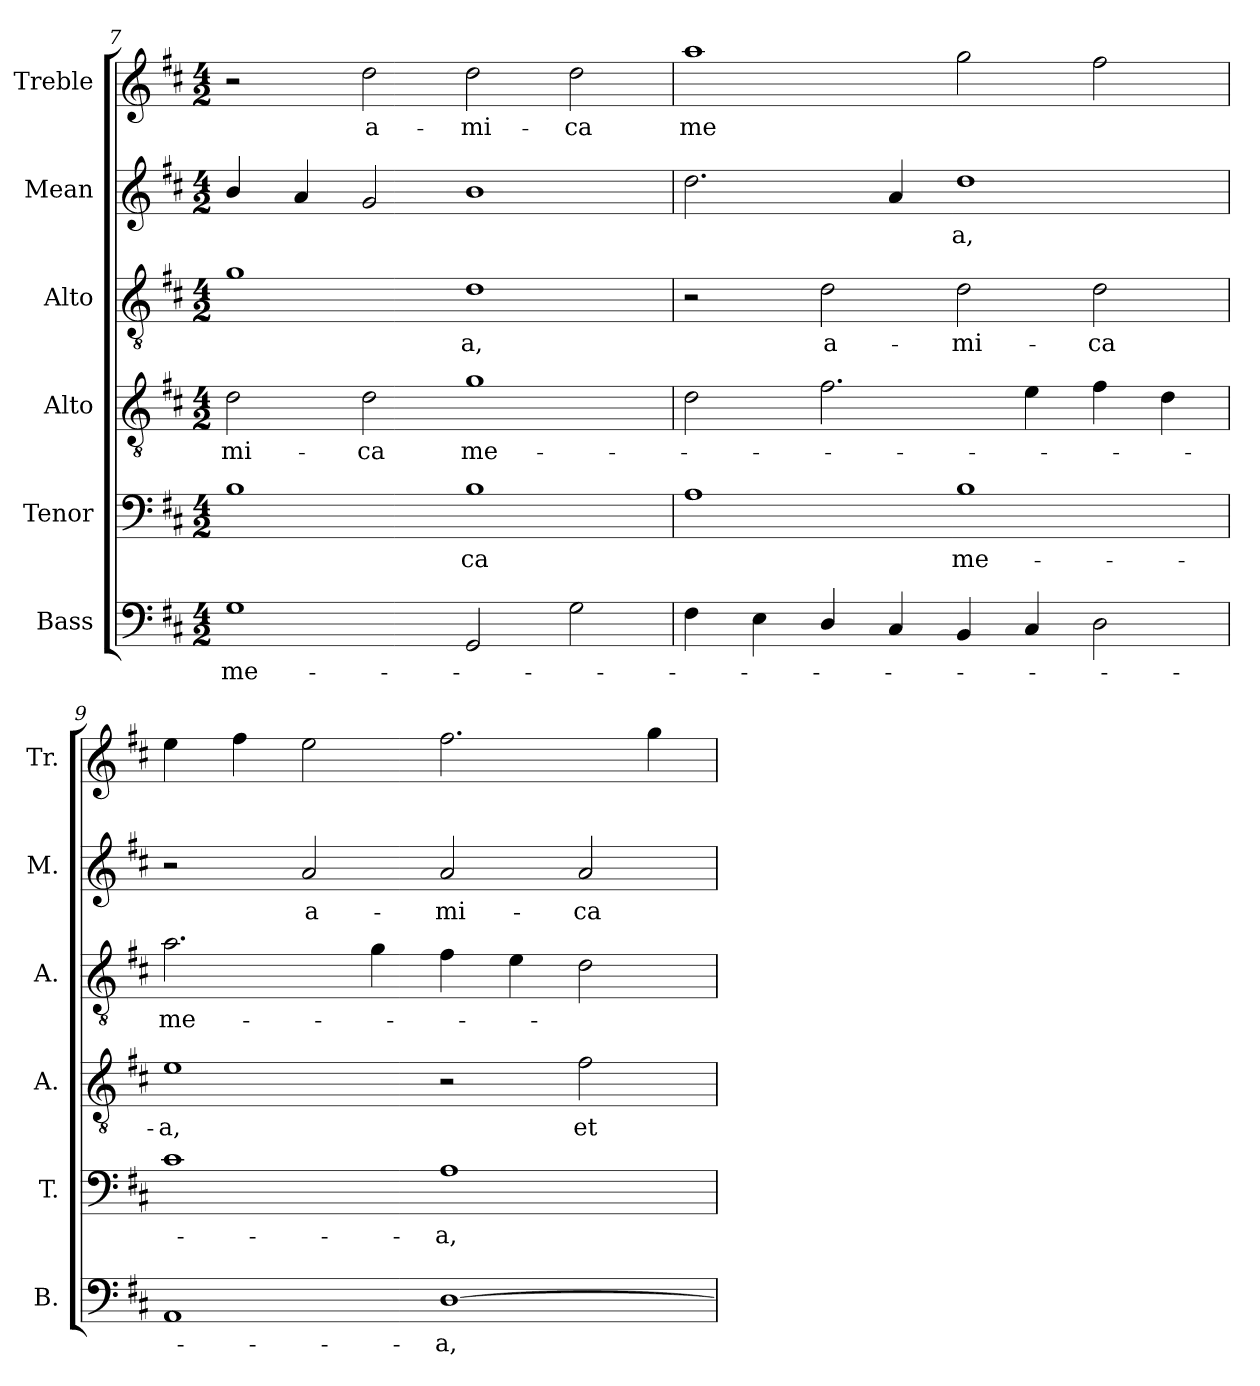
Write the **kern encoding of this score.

**kern	**text	**kern	**text	**kern	**text	**kern	**text	**kern	**text	**kern	**text
*part6	*part6	*part5	*part5	*part4	*part4	*part3	*part3	*part2	*part2	*part1	*part1
*staff6	*staff6	*staff5	*staff5	*staff4	*staff4	*staff3	*staff3	*staff2	*staff2	*staff1	*staff1
*I"Bass	*	*I"Tenor	*	*I"Alto	*	*I"Alto	*	*I"Mean	*	*I"Treble	*
*I'B.	*	*I'T.	*	*I'A.	*	*I'A.	*	*I'M.	*	*I'Tr.	*
*clefF4	*	*clefF4	*	*clefGv2	*	*clefGv2	*	*clefG2	*	*clefG2	*
*	*	*	*	*ITrd7c12	*	*ITrd7c12	*	*	*	*	*
*k[f#c#]	*	*k[f#c#]	*	*k[f#c#]	*	*k[f#c#]	*	*k[f#c#]	*	*k[f#c#]	*
*D:	*	*D:	*	*D:	*	*D:	*	*D:	*	*D:	*
*M4/2	*	*M4/2	*	*M4/2	*	*M4/2	*	*M4/2	*	*M4/2	*
=7	=7	=7	=7	=7	=7	=7	=7	=7	=7	=7	=7
!	!LO:LY:b:color=#000000	!	!	!	!	!	!	!	!	!	!
!	!	!	!	!	!LO:LY:b:color=#000000	!	!	!	!	!	!
1Gi	me-	1Bi	.	2Di\	-mi-	1Gi	.	4bi/	.	2r	.
.	.	.	.	.	.	.	.	4ai/	.	.	.
!	!	!	!	!	!LO:LY:b:color=#000000	!	!	!	!	!	!
!	!	!	!	!	!	!	!	!	!	!	!LO:LY:b:color=#000000
.	.	.	.	2Di\	-ca	.	.	2gi/	.	2ddi\	a-
!	!	!	!LO:LY:b:color=#000000	!	!	!	!	!	!	!	!
!	!	!	!	!	!LO:LY:b:color=#000000	!	!	!	!	!	!
!	!	!	!	!	!	!	!LO:LY:b:color=#000000	!	!	!	!
!	!	!	!	!	!	!	!	!	!	!	!LO:LY:b:color=#000000
2GGi/	.	1Bi	-ca	1Gi	me-	1Di	-a,	1bi	.	2ddi\	-mi-
!	!	!	!	!	!	!	!	!	!	!	!LO:LY:b:color=#000000
2Gi\	.	.	.	.	.	.	.	.	.	2ddi\	-ca
=8	=8	=8	=8	=8	=8	=8	=8	=8	=8	=8	=8
!	!	!	!	!	!	!	!	!	!	!	!LO:LY:b:color=#000000
4F#i\	.	1Ai	.	2Di\	.	2r	.	2.ddi\	.	1aai	me
4Ei\	.	.	.	.	.	.	.	.	.	.	.
!	!	!	!	!	!	!	!LO:LY:b:color=#000000	!	!	!	!
4Di/	.	.	.	2.F#i\	.	2Di\	a-	.	.	.	.
4C#i/	.	.	.	.	.	.	.	4ai/	.	.	.
!	!	!	!LO:LY:b:color=#000000	!	!	!	!	!	!	!	!
!	!	!	!	!	!	!	!LO:LY:b:color=#000000	!	!	!	!
!	!	!	!	!	!	!	!	!	!LO:LY:b:color=#000000	!	!
4BBi/	.	1Bi	me-	.	.	2Di\	-mi-	1ddi	-a,	2ggi\	.
4C#i/	.	.	.	4Ei\	.	.	.	.	.	.	.
!	!	!	!	!	!	!	!LO:LY:b:color=#000000	!	!	!	!
2Di\	.	.	.	4F#i\	.	2Di\	-ca	.	.	2ff#i\	.
.	.	.	.	4Di\	.	.	.	.	.	.	.
=9	=9	=9	=9	=9	=9	=9	=9	=9	=9	=9	=9
!	!	!	!	!	!LO:LY:b:color=#000000	!	!	!	!	!	!
!	!	!	!	!	!	!	!LO:LY:b:color=#000000	!	!	!	!
1AAi	.	1c#i	.	1Ei	-a,	2.Ai\	me-	2r	.	4eei\	.
.	.	.	.	.	.	.	.	.	.	4ff#i\	.
!	!	!	!	!	!	!	!	!	!LO:LY:b:color=#000000	!	!
.	.	.	.	.	.	.	.	2ai/	a-	2eei\	.
.	.	.	.	.	.	4Gi\	.	.	.	.	.
!	!LO:LY:b:color=#000000	!	!	!	!	!	!	!	!	!	!
!	!	!	!LO:LY:b:color=#000000	!	!	!	!	!	!	!	!
!	!	!	!	!	!	!	!	!	!LO:LY:b:color=#000000	!	!
[>1Di	-a,	1Ai	-a,	2r	.	4F#i\	.	2ai/	-mi-	2.ff#i\	.
.	.	.	.	.	.	4Ei\	.	.	.	.	.
!	!	!	!	!	!LO:LY:b:color=#000000	!	!	!	!	!	!
!	!	!	!	!	!	!	!	!	!LO:LY:b:color=#000000	!	!
.	.	.	.	2F#i\	et	2Di\	.	2ai/	-ca	.	.
.	.	.	.	.	.	.	.	.	.	4ggi\	.
=	=	=	=	=	=	=	=	=	=	=	=
*-	*-	*-	*-	*-	*-	*-	*-	*-	*-	*-	*-
